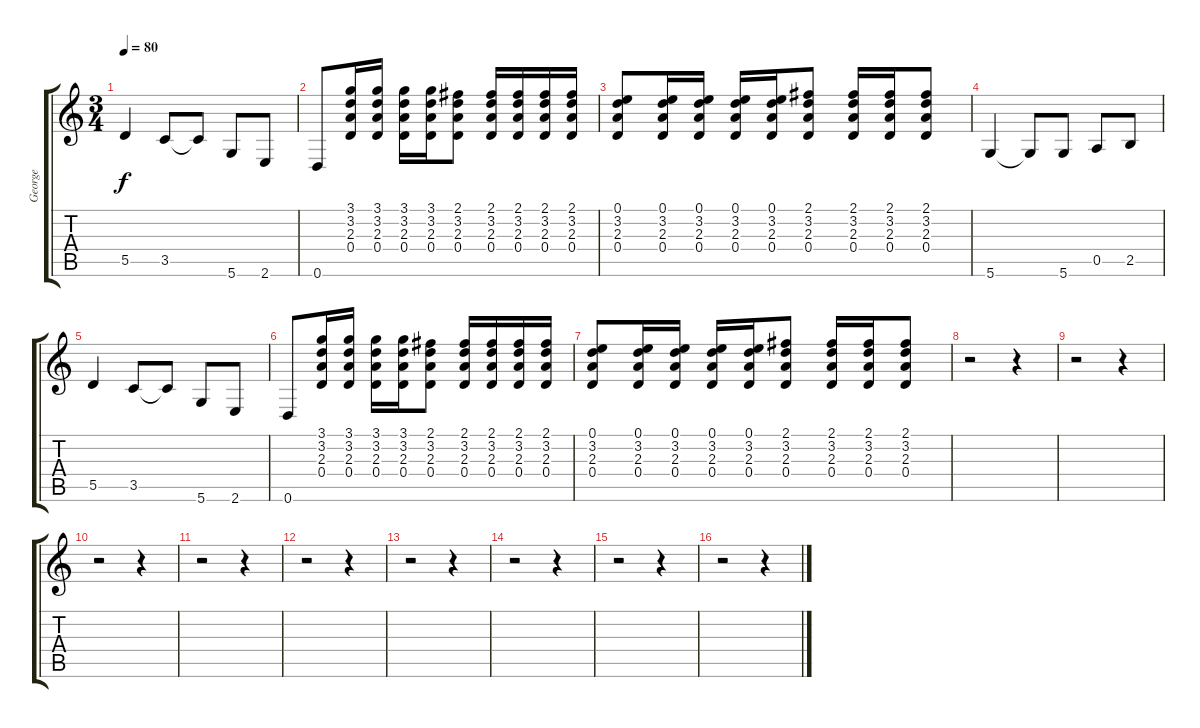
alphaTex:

\track ("George" "George") {instrument electricguitarclean}
\staff {score tabs}
\tuning (E4 B3 G3 D3 A2 D2) {hide}
\ts (3 4)
\tempo 80
\clef g2
\ks c
5.5.4{dy f} 3.5.8 3.5{t}.8 5.6.8 2.6.8 |
0.6.8 (3.1 3.2 2.3 0.4).16 (3.1 3.2 2.3 0.4).16 (3.1 3.2 2.3 0.4).16 (3.1 3.2 2.3 0.4).16 (2.1 3.2 2.3 0.4).8 (2.1 3.2 2.3 0.4).16 (2.1 3.2 2.3 0.4).16 (2.1 3.2 2.3 0.4).16 (2.1 3.2 2.3 0.4).16 |
(0.1 3.2 2.3 0.4).8 (0.1 3.2 2.3 0.4).16 (0.1 3.2 2.3 0.4).16 (0.1 3.2 2.3 0.4).16 (0.1 3.2 2.3 0.4).16 (2.1 3.2 2.3 0.4).8 (2.1 3.2 2.3 0.4).16 (2.1 3.2 2.3 0.4).16 (2.1 3.2 2.3 0.4).8 |
5.6.4 5.6{t}.8 5.6.8 0.5.8 2.5.8 |
5.5.4 3.5.8 3.5{t}.8 5.6.8 2.6.8 |
0.6.8 (3.1 3.2 2.3 0.4).16 (3.1 3.2 2.3 0.4).16 (3.1 3.2 2.3 0.4).16 (3.1 3.2 2.3 0.4).16 (2.1 3.2 2.3 0.4).8 (2.1 3.2 2.3 0.4).16 (2.1 3.2 2.3 0.4).16 (2.1 3.2 2.3 0.4).16 (2.1 3.2 2.3 0.4).16 |
(0.1 3.2 2.3 0.4).8 (0.1 3.2 2.3 0.4).16 (0.1 3.2 2.3 0.4).16 (0.1 3.2 2.3 0.4).16 (0.1 3.2 2.3 0.4).16 (2.1 3.2 2.3 0.4).8 (2.1 3.2 2.3 0.4).16 (2.1 3.2 2.3 0.4).16 (2.1 3.2 2.3 0.4).8 |
r.2 r.4 |
r.2 r.4 |
r.2 r.4 |
r.2 r.4 |
r.2 r.4 |
r.2 r.4 |
r.2 r.4 |
r.2 r.4 |
r.2 r.4
